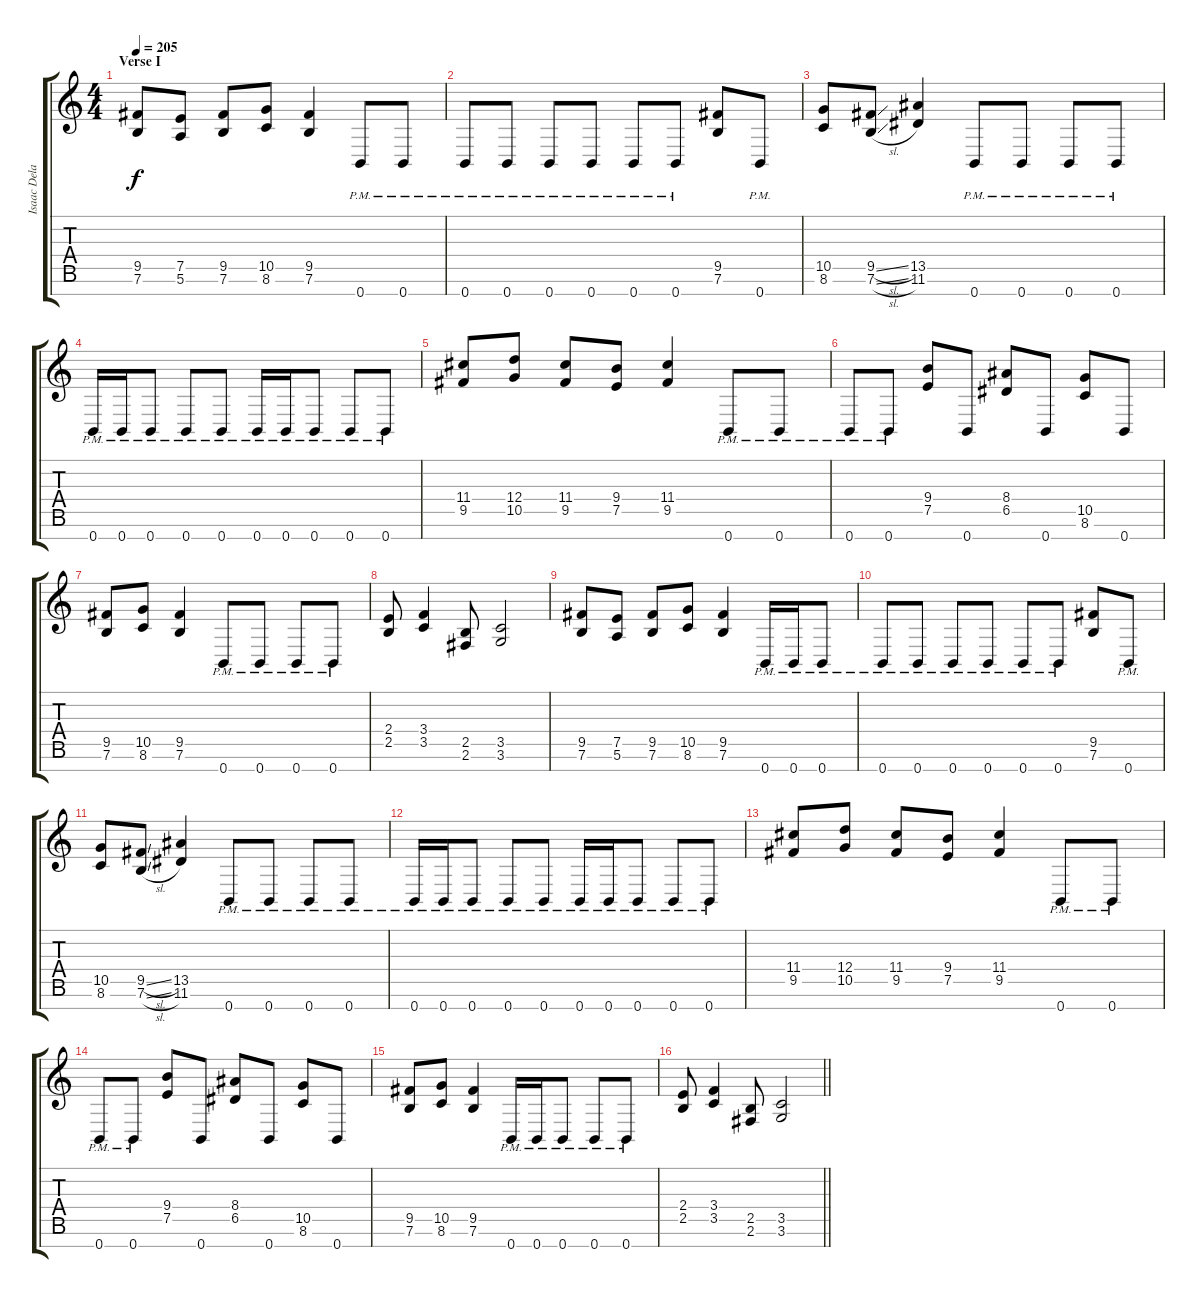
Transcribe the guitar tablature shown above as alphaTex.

\track ("Isaac Delahaye" "Isaac Dela") {instrument distortionguitar}
\staff {score tabs}
\tuning (E4 B3 G3 D3 A2 E2 B1) {hide}
\ts (4 4)
\section ("" "Verse I")
\tempo 205
\clef g2
\ks c
(9.5 7.6).8{dy f} (7.5 5.6).8 (9.5 7.6).8 (10.5 8.6).8 (9.5 7.6).4 0.7{pm}.8 0.7{pm}.8 |
0.7{pm}.8 0.7{pm}.8 0.7{pm}.8 0.7{pm}.8 0.7{pm}.8 0.7{pm}.8 (9.5 7.6).8 0.7{pm}.8 |
(10.5 8.6).8 (9.5{sl} 7.6{sl}).8 (13.5 11.6).4 0.7{pm}.8 0.7{pm}.8 0.7{pm}.8 0.7{pm}.8 |
0.7{pm}.16 0.7{pm}.16 0.7{pm}.8 0.7{pm}.8 0.7{pm}.8 0.7{pm}.16 0.7{pm}.16 0.7{pm}.8 0.7{pm}.8 0.7{pm}.8 |
(11.4 9.5).8 (12.4 10.5).8 (11.4 9.5).8 (9.4 7.5).8 (11.4 9.5).4 0.7{pm}.8 0.7{pm}.8 |
0.7{pm}.8 0.7{pm}.8 (9.4 7.5).8 0.7.8 (8.4 6.5).8 0.7.8 (10.5 8.6).8 0.7.8 |
(9.5 7.6).8 (10.5 8.6).8 (9.5 7.6).4 0.7{pm}.8 0.7{pm}.8 0.7{pm}.8 0.7{pm}.8 |
(2.4 2.5).8 (3.4 3.5).4 (2.5 2.6).8 (3.5 3.6).2 |
(9.5 7.6).8 (7.5 5.6).8 (9.5 7.6).8 (10.5 8.6).8 (9.5 7.6).4 0.7{pm}.16 0.7{pm}.16 0.7{pm}.8 |
0.7{pm}.8 0.7{pm}.8 0.7{pm}.8 0.7{pm}.8 0.7{pm}.8 0.7{pm}.8 (9.5 7.6).8 0.7{pm}.8 |
(10.5 8.6).8 (9.5{sl} 7.6{sl}).8 (13.5 11.6).4 0.7{pm}.8 0.7{pm}.8 0.7{pm}.8 0.7{pm}.8 |
0.7{pm}.16 0.7{pm}.16 0.7{pm}.8 0.7{pm}.8 0.7{pm}.8 0.7{pm}.16 0.7{pm}.16 0.7{pm}.8 0.7{pm}.8 0.7{pm}.8 |
(11.4 9.5).8 (12.4 10.5).8 (11.4 9.5).8 (9.4 7.5).8 (11.4 9.5).4 0.7{pm}.8 0.7{pm}.8 |
0.7{pm}.8 0.7{pm}.8 (9.4 7.5).8 0.7.8 (8.4 6.5).8 0.7.8 (10.5 8.6).8 0.7.8 |
(9.5 7.6).8 (10.5 8.6).8 (9.5 7.6).4 0.7{pm}.16 0.7{pm}.16 0.7{pm}.8 0.7{pm}.8 0.7{pm}.8 |
\barLineRight lightlight
(2.4 2.5).8 (3.4 3.5).4 (2.5 2.6).8 (3.5 3.6).2
